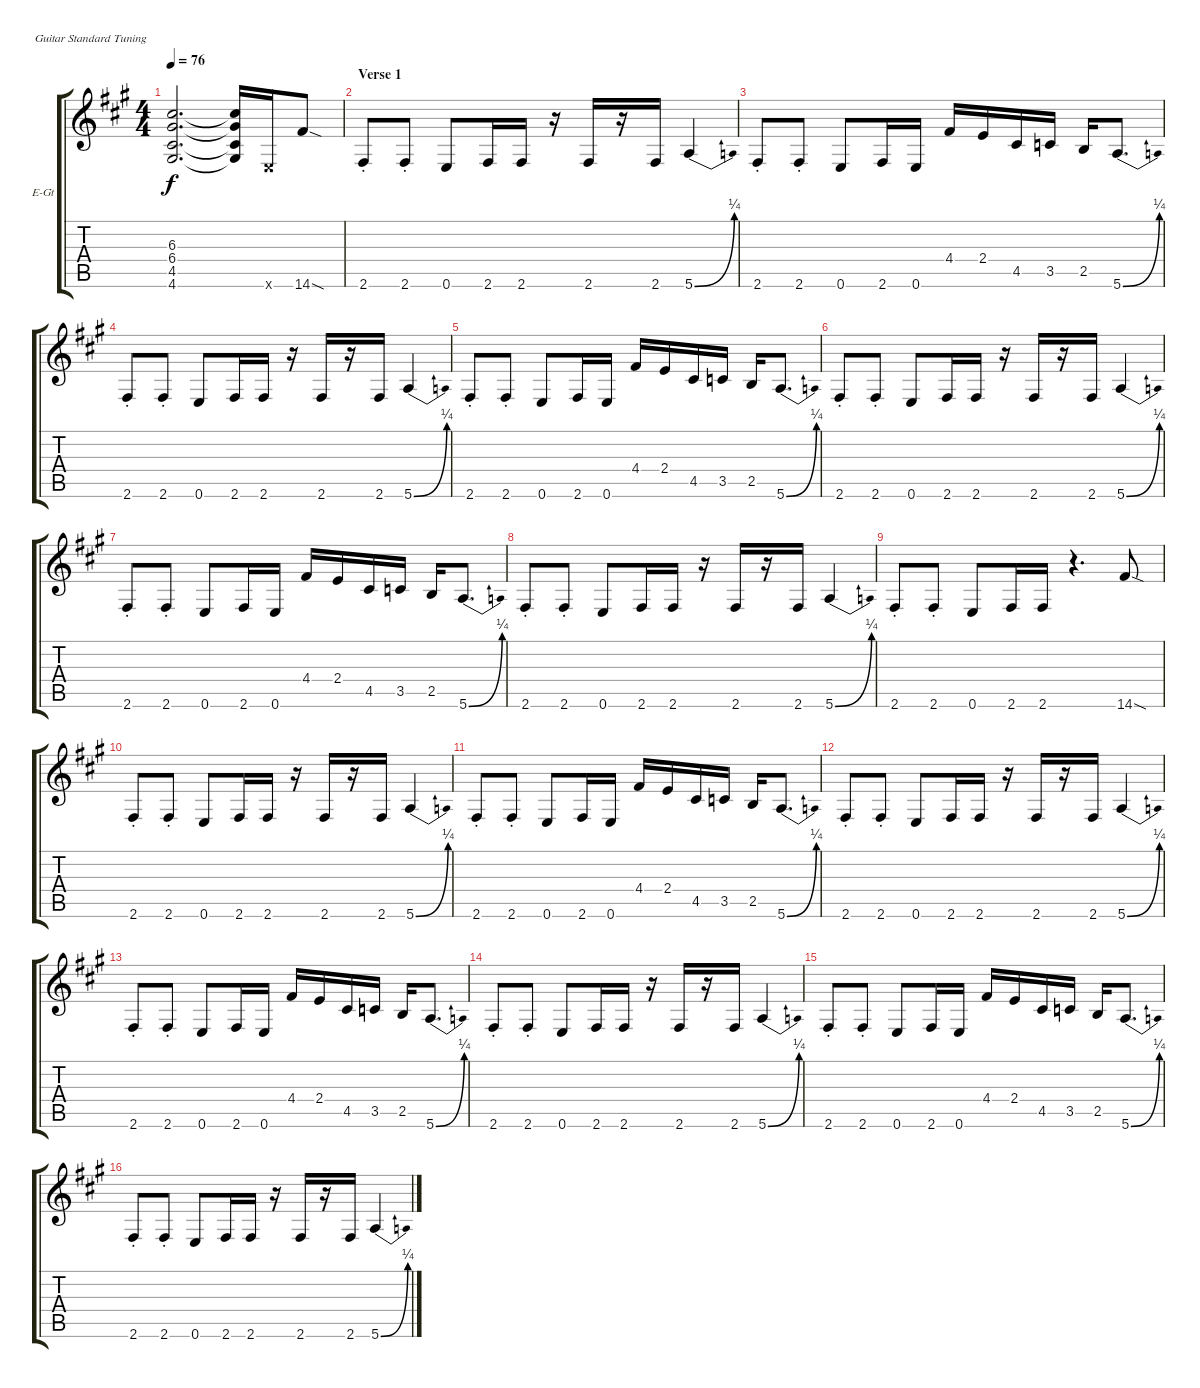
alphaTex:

\defaultSystemsLayout 4
\bracketExtendMode groupsimilarinstruments
\firstSystemTrackNameOrientation horizontal
\otherSystemsTrackNameOrientation horizontal
\track ("Lead Guitar 2" "E-Gt") {instrument distortionguitar}
\staff {score tabs}
\tuning (E4 B3 G3 D3 A2 E2)
\ts (4 4)
\tempo 76
\clef g2
\scale
0.333333
\ks f#minor
(4.6{t} 4.5{t} 6.4{t} 6.3{t}).2{d dy f} (4.6{t} 4.5{t} 6.4{t} 6.3{t}).16 0.6{x}.16 14.6{sod}.8 |
\section ("" "Verse 1")
\scale
0.333333 2.6{st}.8 2.6{st}.8 0.6.8 2.6.16 2.6.16 r.16 2.6.16 r.16 2.6.16 5.6{be (bend 0 0 60 1)}.4 |
\scale
0.333333 2.6{st}.8 2.6{st}.8 0.6.8 2.6.16 0.6.16 4.4.16 2.4.16 4.5.16 3.5.16 2.5.16 5.6{be (bend 0 0 60 1)}.8{d} |
\scale
0.333333 2.6{st}.8 2.6{st}.8 0.6.8 2.6.16 2.6.16 r.16 2.6.16 r.16 2.6.16 5.6{be (bend 0 0 60 1)}.4 |
\scale
0.333333 2.6{st}.8 2.6{st}.8 0.6.8 2.6.16 0.6.16 4.4.16 2.4.16 4.5.16 3.5.16 2.5.16 5.6{be (bend 0 0 60 1)}.8{d} |
\scale
0.333333 2.6{st}.8 2.6{st}.8 0.6.8 2.6.16 2.6.16 r.16 2.6.16 r.16 2.6.16 5.6{be (bend 0 0 60 1)}.4 |
\scale
0.333333 2.6{st}.8 2.6{st}.8 0.6.8 2.6.16 0.6.16 4.4.16 2.4.16 4.5.16 3.5.16 2.5.16 5.6{be (bend 0 0 60 1)}.8{d} |
\scale
0.333333 2.6{st}.8 2.6{st}.8 0.6.8 2.6.16 2.6.16 r.16 2.6.16 r.16 2.6.16 5.6{be (bend 0 0 60 1)}.4 |
\scale
0.333333 2.6{st}.8 2.6{st}.8 0.6.8 2.6.16 2.6.16 r.4{d} 14.6{sod}.8 |
\scale
0.333333 2.6{st}.8 2.6{st}.8 0.6.8 2.6.16 2.6.16 r.16 2.6.16 r.16 2.6.16 5.6{be (bend 0 0 60 1)}.4 |
\scale
0.333333 2.6{st}.8 2.6{st}.8 0.6.8 2.6.16 0.6.16 4.4.16 2.4.16 4.5.16 3.5.16 2.5.16 5.6{be (bend 0 0 60 1)}.8{d} |
\scale
0.333333 2.6{st}.8 2.6{st}.8 0.6.8 2.6.16 2.6.16 r.16 2.6.16 r.16 2.6.16 5.6{be (bend 0 0 60 1)}.4 |
\scale
0.333333 2.6{st}.8 2.6{st}.8 0.6.8 2.6.16 0.6.16 4.4.16 2.4.16 4.5.16 3.5.16 2.5.16 5.6{be (bend 0 0 60 1)}.8{d} |
\scale
0.333333 2.6{st}.8 2.6{st}.8 0.6.8 2.6.16 2.6.16 r.16 2.6.16 r.16 2.6.16 5.6{be (bend 0 0 60 1)}.4 |
\scale
0.333333 2.6{st}.8 2.6{st}.8 0.6.8 2.6.16 0.6.16 4.4.16 2.4.16 4.5.16 3.5.16 2.5.16 5.6{be (bend 0 0 60 1)}.8{d} |
\scale
0.333333 2.6{st}.8 2.6{st}.8 0.6.8 2.6.16 2.6.16 r.16 2.6.16 r.16 2.6.16 5.6{be (bend 0 0 60 1)}.4
